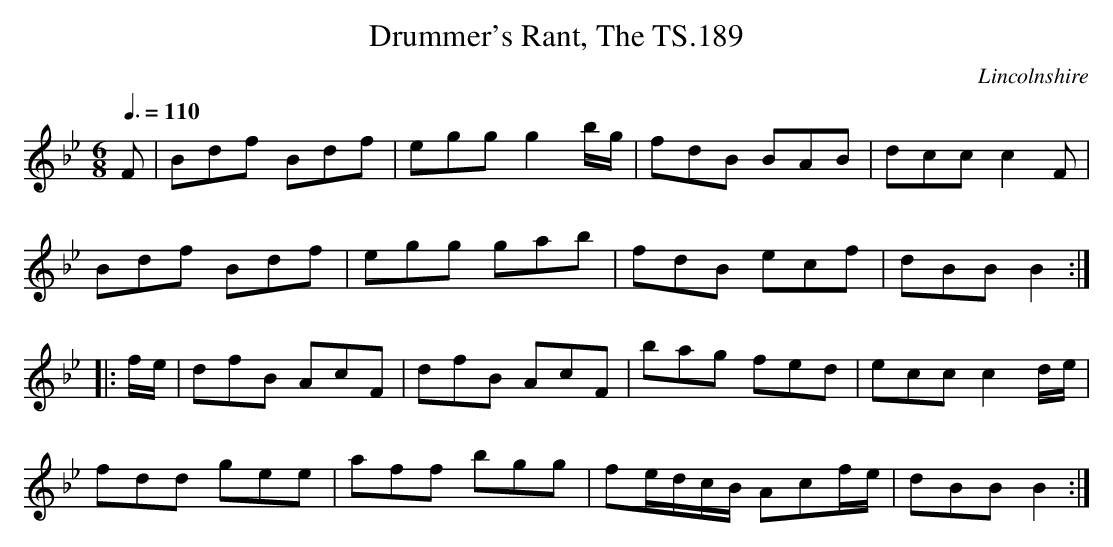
X:1
T:Drummer's Rant, The TS.189
L:1/8
M:6/8
O:Lincolnshire
Q:3/8=110
K:Bb
F|Bdf Bdf|eggg2b/g/|fdB BAB|dccc2F|!
Bdf Bdf|egg gab|fdB ecf|dBBB2:|!
|:f/e/|dfB AcF|dfB AcF|bag fed|eccc2d/e/|!
fdd gee|aff bgg|fe/d/c/B/ Acf/e/|dBBB2:|]
